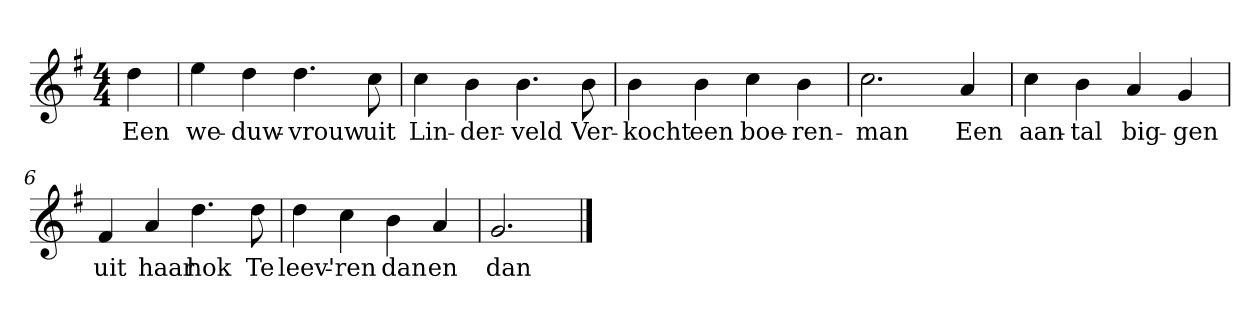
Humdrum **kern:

**kern	**text
*part1	*part1
*staff1	*staff1
*clefG2	*
*k[f#]	*
*G:	*
*M4/4	*
*MM120	*
=	=
4dd	Een
=1	=1
4ee	we-
4dd	-duw-
4.dd	-vrouw
8cc	uit
=2	=2
4cc	Lin-
4b	-der-
4.b	-veld
8b	Ver-
=3	=3
4b	-kocht
4b	een
4cc	boe-
4b	-ren-
=4	=4
2.cc	-man
4a	Een
=5	=5
4cc	aan-
4b	-tal
4a	big-
4g	-gen
=6	=6
4f#	uit
4a	haar
4.dd	hok
8dd	Te
=7	=7
4dd	leev'-
4cc	-ren
4b	dan
4a	en
=8	=8
2.g	dan
==	==
*-	*-
